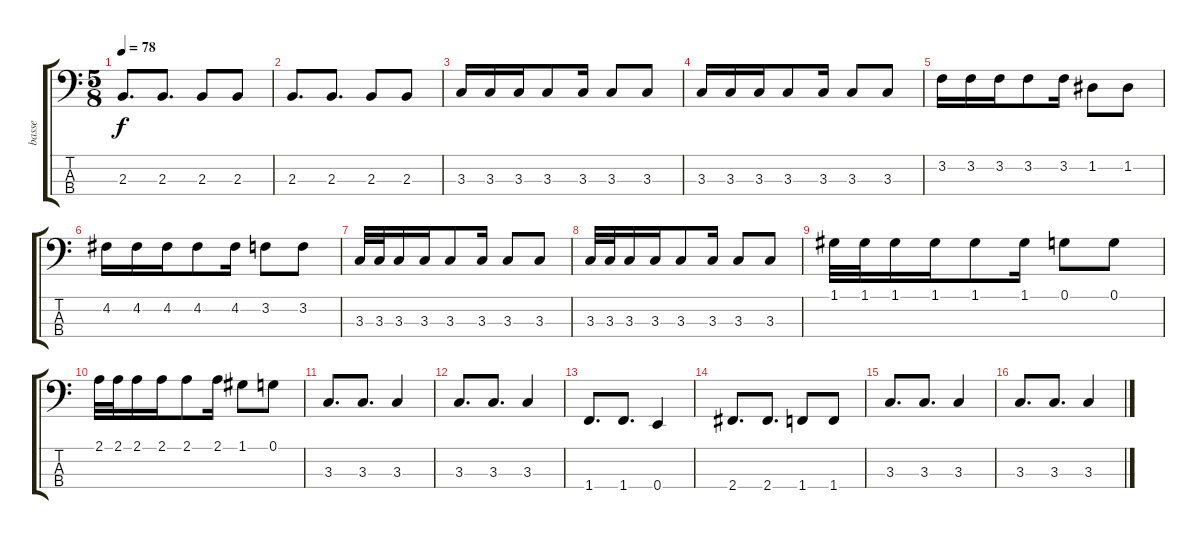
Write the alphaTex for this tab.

\track ("basse" "basse") {instrument electricbassfinger}
\staff {score tabs}
\tuning (G2 D2 A1 E1) {hide}
\ts (5 8)
\tempo 78
\clef f4
\ks c
2.3.8{d dy f} 2.3.8{d} 2.3.8 2.3.8 |
2.3.8{d} 2.3.8{d} 2.3.8 2.3.8 |
3.3.16 3.3.16 3.3.16 3.3.8 3.3.16 3.3.8 3.3.8 |
3.3.16 3.3.16 3.3.16 3.3.8 3.3.16 3.3.8 3.3.8 |
3.2.16 3.2.16 3.2.16 3.2.8 3.2.16 1.2.8 1.2.8 |
4.2.16 4.2.16 4.2.16 4.2.8 4.2.16 3.2.8 3.2.8 |
3.3.32 3.3.32 3.3.16 3.3.16 3.3.8 3.3.16 3.3.8 3.3.8 |
3.3.32 3.3.32 3.3.16 3.3.16 3.3.8 3.3.16 3.3.8 3.3.8 |
1.1.32 1.1.32 1.1.16 1.1.16 1.1.8 1.1.16 0.1.8 0.1.8 |
2.1.32 2.1.32 2.1.16 2.1.16 2.1.8 2.1.16 1.1.8 0.1.8 |
3.3.8{d} 3.3.8{d} 3.3.4 |
3.3.8{d} 3.3.8{d} 3.3.4 |
1.4.8{d} 1.4.8{d} 0.4.4 |
2.4.8{d} 2.4.8{d} 1.4.8 1.4.8 |
3.3.8{d} 3.3.8{d} 3.3.4 |
3.3.8{d} 3.3.8{d} 3.3.4
